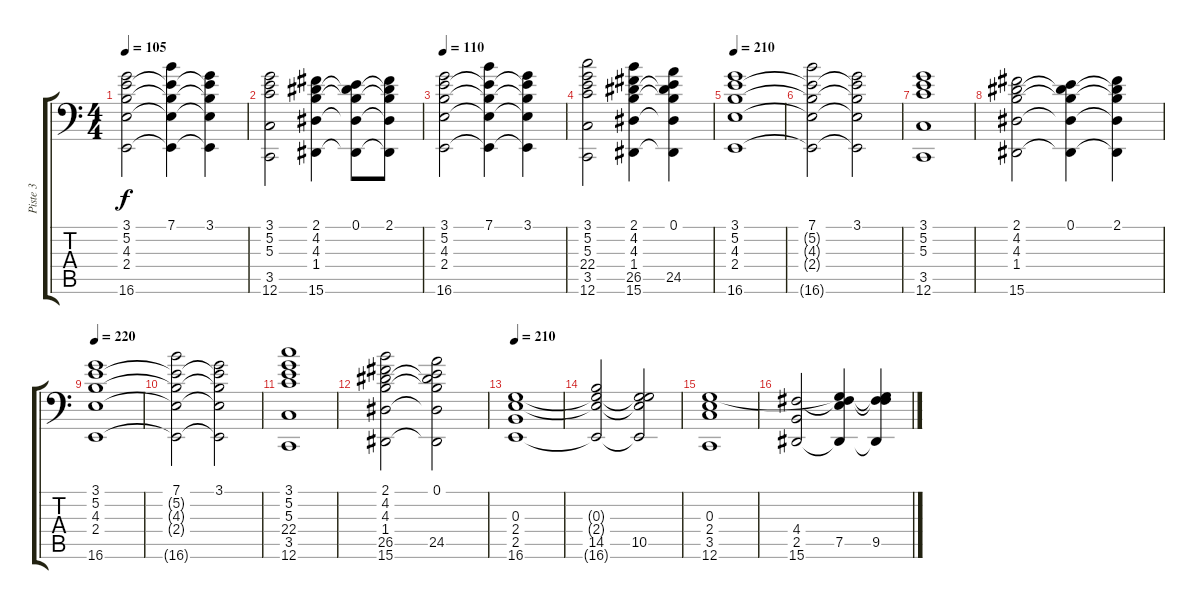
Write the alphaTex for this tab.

\track ("Piste 3" "Piste 3") {instrument stringensemble1}
\staff {score tabs}
\tuning (E4 B3 G3 D3 A2 C1) {hide}
\ts (4 4)
\tempo 110
\tempo 105
\clef f4
\ks c
(3.1 5.2 4.3 2.4 16.6).2{dy f} (7.1 5.2{t} 4.3{t} 2.4{t} 16.6{t}).4 (3.1 5.2{t} 4.3{t} 2.4{t} 16.6{t}).4 |
(3.1 5.2 5.3 3.5 12.6).2 (2.1 4.2 4.3 1.4 15.6).4 (0.1 4.2{t} 4.3{t} 1.4{t} 15.6{t}).8 (2.1 4.2{t} 4.3{t} 1.4{t} 15.6{t}).8 |
\tempo 110
(3.1 5.2 4.3 2.4 16.6).2 (7.1 5.2{t} 4.3{t} 2.4{t} 16.6{t}).4 (3.1 5.2{t} 4.3{t} 2.4{t} 16.6{t}).4 |
(3.1 5.2 5.3 22.4 3.5 12.6).2 (2.1 4.2 4.3 1.4 26.5 15.6).4 (0.1 4.2{t} 4.3{t} 1.4{t} 24.5 15.6{t}).4 |
\tempo 210
(3.1 5.2 4.3 2.4 16.6).1 |
(7.1 5.2{t} 4.3{t} 2.4{t} 16.6{t}).2 (3.1 5.2{t} 4.3{t} 2.4{t} 16.6{t}).2 |
(3.1 5.2 5.3 3.5 12.6).1 |
(2.1 4.2 4.3 1.4 15.6).2 (0.1 4.2{t} 4.3{t} 1.4{t} 15.6{t}).4 (2.1 4.2{t} 4.3{t} 1.4{t} 15.6{t}).4 |
\tempo 220
(3.1 5.2 4.3 2.4 16.6).1 |
(7.1 5.2{t} 4.3{t} 2.4{t} 16.6{t}).2 (3.1 5.2{t} 4.3{t} 2.4{t} 16.6{t}).2 |
(3.1 5.2 5.3 22.4 3.5 12.6).1 |
(2.1 4.2 4.3 1.4 26.5 15.6).2 (0.1 4.2{t} 4.3{t} 1.4{t} 24.5 15.6{t}).2 |
\tempo 210
(0.3 2.4 2.5 16.6).1 |
(0.3{t} 2.4{t} 14.5 16.6{t}).2 (0.3{t} 2.4{t} 10.5 16.6{t}).2 |
(0.3 2.4 3.5 12.6).1 |
(4.4 2.5 15.6).2 (0.3{t} 4.4{t} 7.5 15.6{t}).4 (0.3{t} 4.4{t} 9.5 15.6{t}).4
